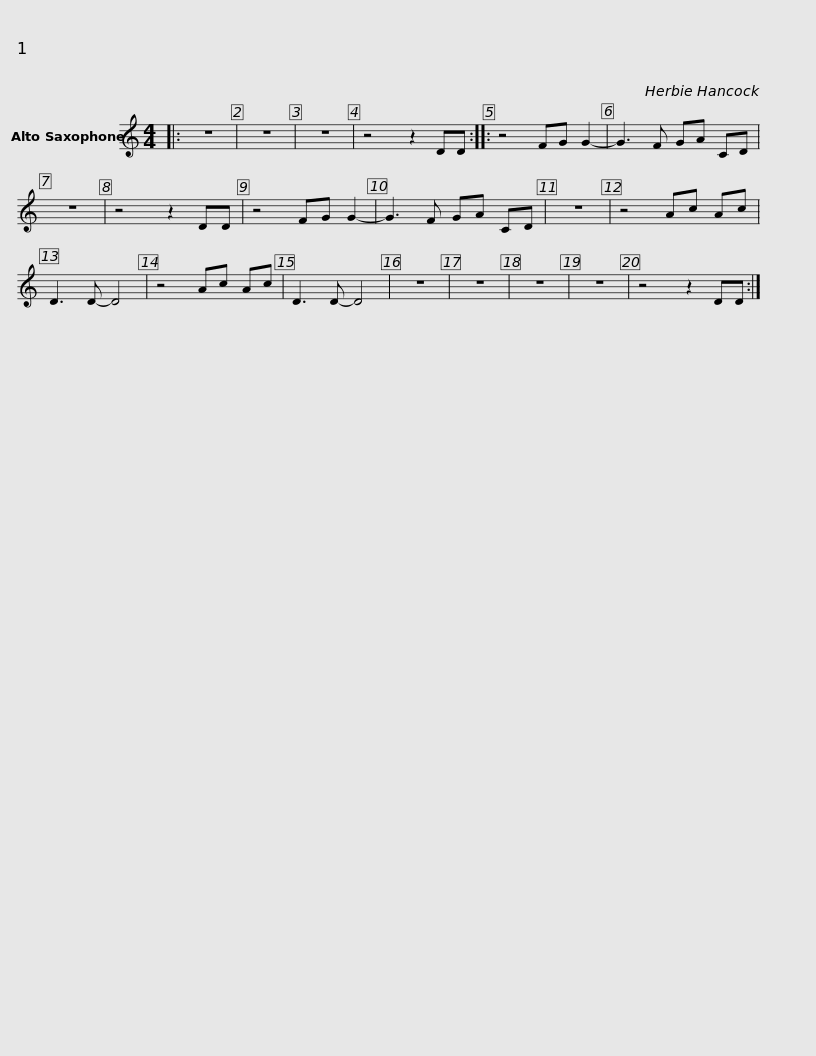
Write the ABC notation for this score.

X:1
L:1/8
M:4/4
I:linebreak $
K:C
V:1 treble transpose=-9
V:1
|: z8 | z8 | z8 | z4 z2 DD :: z4 FG G2- | %5
 G3 F GA CD | z8 | z4 z2 DD | z4 FG G2- |$ G3 F GA CD | %10
 z8 | z4 Ac Ac | D3 D- D4 | z4 Ac Ac | D3 D- D4 | %15
 z8 | z8 | z8 | z8 | z4 z2 DD :| %20
